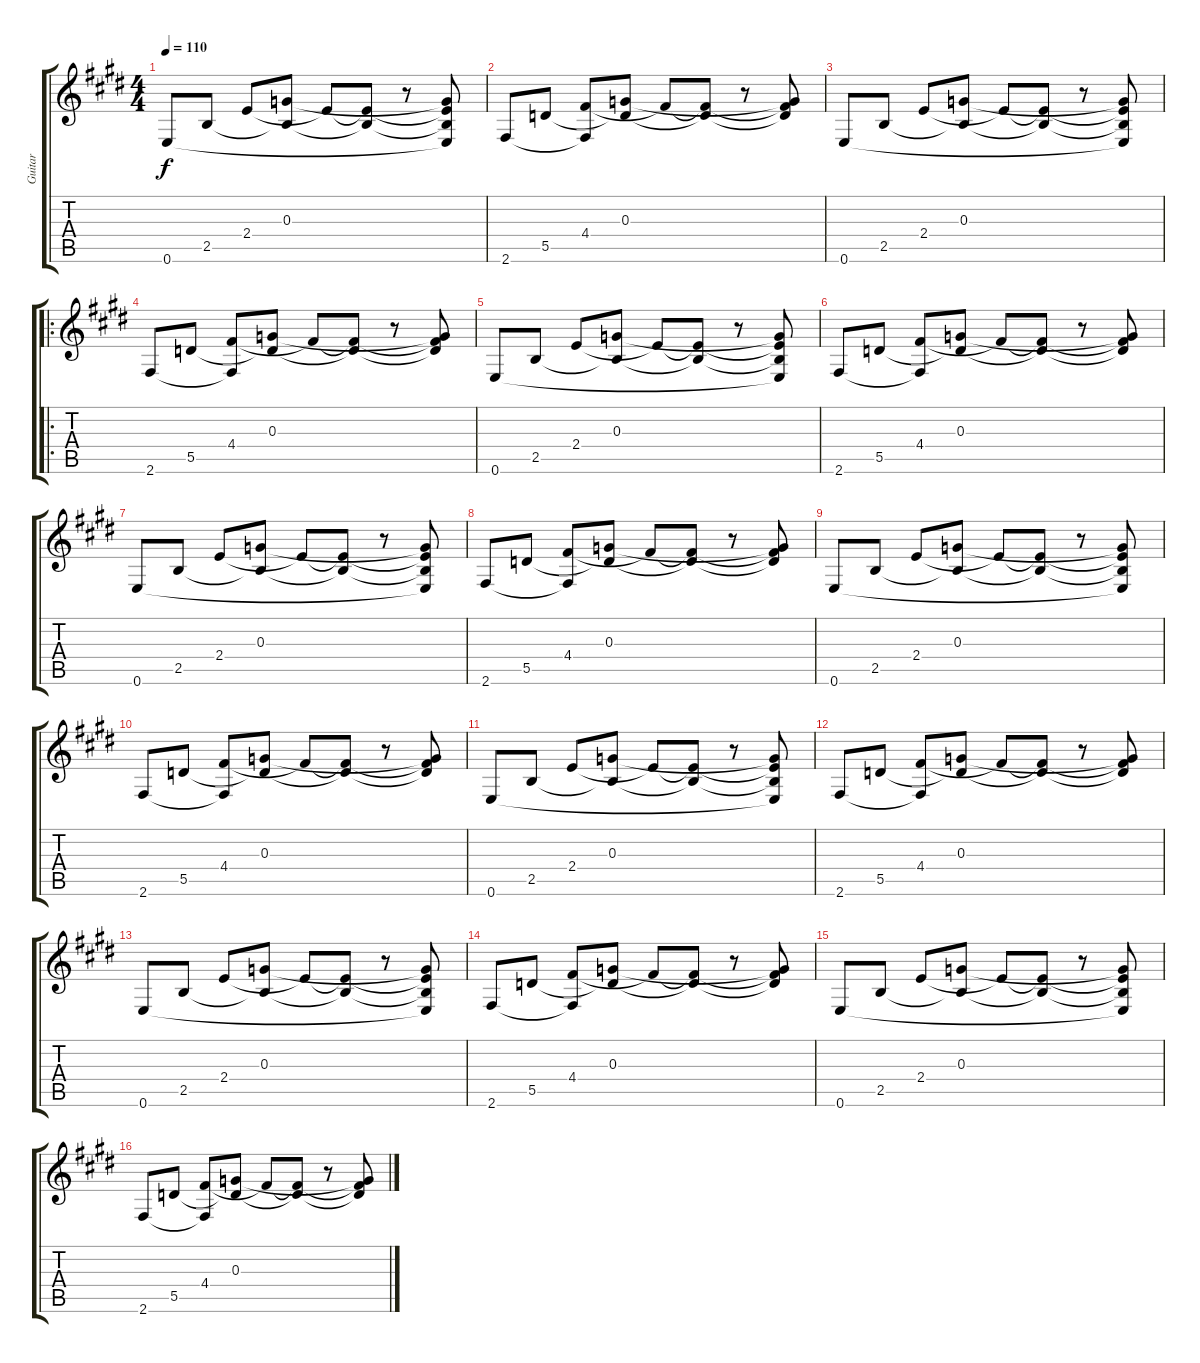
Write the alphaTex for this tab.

\track ("Guitar" "Guitar") {instrument distortionguitar}
\staff {score tabs}
\tuning (E4 B3 G3 D3 A2 E2) {hide}
\ts (4 4)
\tempo 110
\clef g2
\ks e
0.6.8{dy f} 2.5.8 2.4.8 (0.3 2.5{t}).8 2.4{t}.8 (2.4{t} 2.5{t}).8 r.8 (0.3{t} 2.4{t} 2.5{t} 0.6{t}).8 |
2.6.8 5.5.8 (4.4 2.6{t}).8 (0.3 5.5{t}).8 4.4{t}.8 (4.4{t} 5.5{t}).8 r.8 (0.3{t} 4.4{t} 5.5{t}).8 |
0.6.8 2.5.8 2.4.8 (0.3 2.5{t}).8 2.4{t}.8 (2.4{t} 2.5{t}).8 r.8 (0.3{t} 2.4{t} 2.5{t} 0.6{t}).8 |
\ro
2.6.8 5.5.8 (4.4 2.6{t}).8 (0.3 5.5{t}).8 4.4{t}.8 (4.4{t} 5.5{t}).8 r.8 (0.3{t} 4.4{t} 5.5{t}).8 |
0.6.8 2.5.8 2.4.8 (0.3 2.5{t}).8 2.4{t}.8 (2.4{t} 2.5{t}).8 r.8 (0.3{t} 2.4{t} 2.5{t} 0.6{t}).8 |
2.6.8 5.5.8 (4.4 2.6{t}).8 (0.3 5.5{t}).8 4.4{t}.8 (4.4{t} 5.5{t}).8 r.8 (0.3{t} 4.4{t} 5.5{t}).8 |
0.6.8 2.5.8 2.4.8 (0.3 2.5{t}).8 2.4{t}.8 (2.4{t} 2.5{t}).8 r.8 (0.3{t} 2.4{t} 2.5{t} 0.6{t}).8 |
2.6.8 5.5.8 (4.4 2.6{t}).8 (0.3 5.5{t}).8 4.4{t}.8 (4.4{t} 5.5{t}).8 r.8 (0.3{t} 4.4{t} 5.5{t}).8 |
0.6.8 2.5.8 2.4.8 (0.3 2.5{t}).8 2.4{t}.8 (2.4{t} 2.5{t}).8 r.8 (0.3{t} 2.4{t} 2.5{t} 0.6{t}).8 |
2.6.8 5.5.8 (4.4 2.6{t}).8 (0.3 5.5{t}).8 4.4{t}.8 (4.4{t} 5.5{t}).8 r.8 (0.3{t} 4.4{t} 5.5{t}).8 |
0.6.8 2.5.8 2.4.8 (0.3 2.5{t}).8 2.4{t}.8 (2.4{t} 2.5{t}).8 r.8 (0.3{t} 2.4{t} 2.5{t} 0.6{t}).8 |
2.6.8 5.5.8 (4.4 2.6{t}).8 (0.3 5.5{t}).8 4.4{t}.8 (4.4{t} 5.5{t}).8 r.8 (0.3{t} 4.4{t} 5.5{t}).8 |
0.6.8 2.5.8 2.4.8 (0.3 2.5{t}).8 2.4{t}.8 (2.4{t} 2.5{t}).8 r.8 (0.3{t} 2.4{t} 2.5{t} 0.6{t}).8 |
2.6.8 5.5.8 (4.4 2.6{t}).8 (0.3 5.5{t}).8 4.4{t}.8 (4.4{t} 5.5{t}).8 r.8 (0.3{t} 4.4{t} 5.5{t}).8 |
0.6.8 2.5.8 2.4.8 (0.3 2.5{t}).8 2.4{t}.8 (2.4{t} 2.5{t}).8 r.8 (0.3{t} 2.4{t} 2.5{t} 0.6{t}).8 |
2.6.8 5.5.8 (4.4 2.6{t}).8 (0.3 5.5{t}).8 4.4{t}.8 (4.4{t} 5.5{t}).8 r.8 (0.3{t} 4.4{t} 5.5{t}).8
